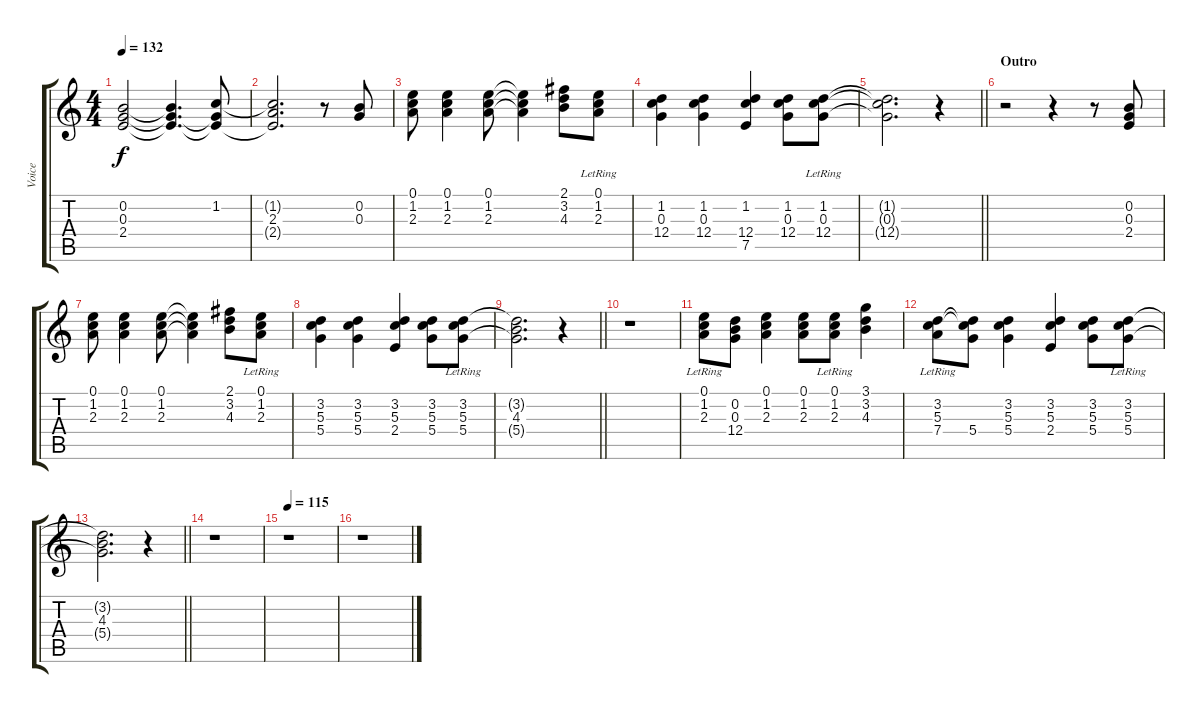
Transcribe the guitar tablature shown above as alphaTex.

\track ("Voice" "Voice") {instrument electricguitarjazz}
\staff {score tabs}
\tuning (E4 B3 G3 D3 A2 E2) {hide}
\ts (4 4)
\tempo 132
\clef g2
\ks c
(0.2{t} 0.3{t} 2.4{t}).2{dy f} (0.2{t} 0.3{t} 2.4{t}).4{d} (1.2 0.3{t} 2.4{t}).8 |
(1.2{t} 2.3 2.4{t}).2{d} r.8 (0.2 0.3).8 |
(0.1 1.2 2.3).8 (0.1 1.2 2.3).4 (0.1 1.2 2.3).8 (0.1{t} 1.2{t} 2.3{t}).4 (2.1 3.2 4.3).8 (0.1{lr} 1.2{lr} 2.3).8 |
(1.2 0.3 12.4).4 (1.2 0.3 12.4).4 (1.2 12.4 7.5).4 (1.2 0.3 12.4).8 (1.2{lr} 0.3{lr} 12.4{lr}).8 |
\barLineRight lightlight
(1.2{t} 0.3{t} 12.4{t}).2{d} r.4 |
\section ("" "Outro")
r.2 r.4 r.8 (0.2 0.3 2.4).8 |
(0.1 1.2 2.3).8 (0.1 1.2 2.3).4 (0.1 1.2 2.3).8 (0.1{t} 1.2{t} 2.3{t}).4 (2.1 3.2 4.3).8 (0.1{lr} 1.2{lr} 2.3{lr}).8 |
(3.2 5.3 5.4).4 (3.2 5.3 5.4).4 (3.2 5.3 2.4).4 (3.2 5.3 5.4).8 (3.2 5.3{lr} 5.4).8 |
\barLineRight lightlight
(3.2{t} 4.3 5.4{t}).2{d} r.4 |
r.1 |
(0.1{lr} 1.2{lr} 2.3{lr}).8 (0.2 0.3 12.4).8 (0.1 1.2 2.3).4 (0.1 1.2 2.3).8 (0.1{lr} 1.2{lr} 2.3{lr}).8 (3.1 3.2 4.3).4 |
(3.2 5.3 7.4{lr}).8 (3.2{t} 5.3{t} 5.4).8 (3.2 5.3 5.4).4 (3.2 5.3 2.4).4 (3.2 5.3 5.4).8 (3.2 5.3{lr} 5.4).8 |
\barLineRight lightlight
(3.2{t} 4.3 5.4{t}).2{d} r.4 |
r.1 |
\tempo 115
r.1 |
r.1
